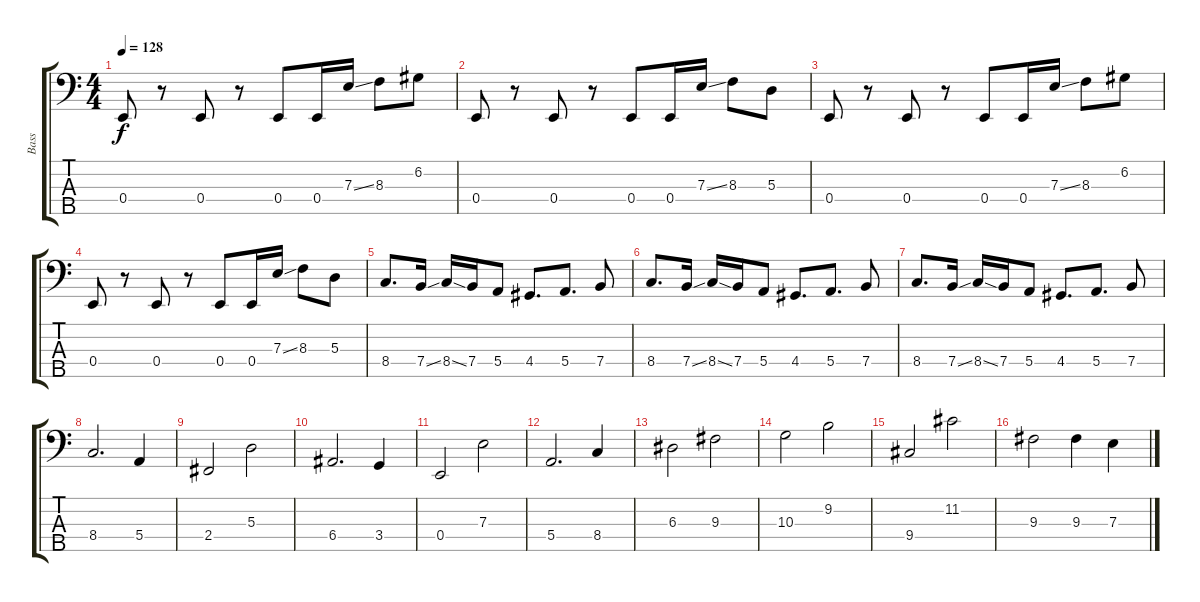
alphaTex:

\track ("Bass" "Bass") {instrument electricbassfinger}
\staff {score tabs}
\tuning (G2 D2 A1 E1 B0) {hide}
\ts (4 4)
\tempo 128
\clef f4
\ks c
0.4.8{dy f} r.8 0.4.8 r.8 0.4.8 0.4.16 7.3{ss}.16 8.3.8 6.2.8 |
0.4.8 r.8 0.4.8 r.8 0.4.8 0.4.16 7.3{ss}.16 8.3.8 5.3.8 |
0.4.8 r.8 0.4.8 r.8 0.4.8 0.4.16 7.3{ss}.16 8.3.8 6.2.8 |
0.4.8 r.8 0.4.8 r.8 0.4.8 0.4.16 7.3{ss}.16 8.3.8 5.3.8 |
8.4.8{d} 7.4{ss}.16 8.4{ss}.16 7.4.16 5.4.8 4.4.8{d} 5.4.8{d} 7.4.8 |
8.4.8{d} 7.4{ss}.16 8.4{ss}.16 7.4.16 5.4.8 4.4.8{d} 5.4.8{d} 7.4.8 |
8.4.8{d} 7.4{ss}.16 8.4{ss}.16 7.4.16 5.4.8 4.4.8{d} 5.4.8{d} 7.4.8 |
8.4.2{d} 5.4.4 |
2.4.2 5.3.2 |
6.4.2{d} 3.4.4 |
0.4.2 7.3.2 |
5.4.2{d} 8.4.4 |
6.3.2 9.3.2 |
10.3.2 9.2.2 |
9.4.2 11.2.2 |
9.3.2 9.3.4 7.3.4
